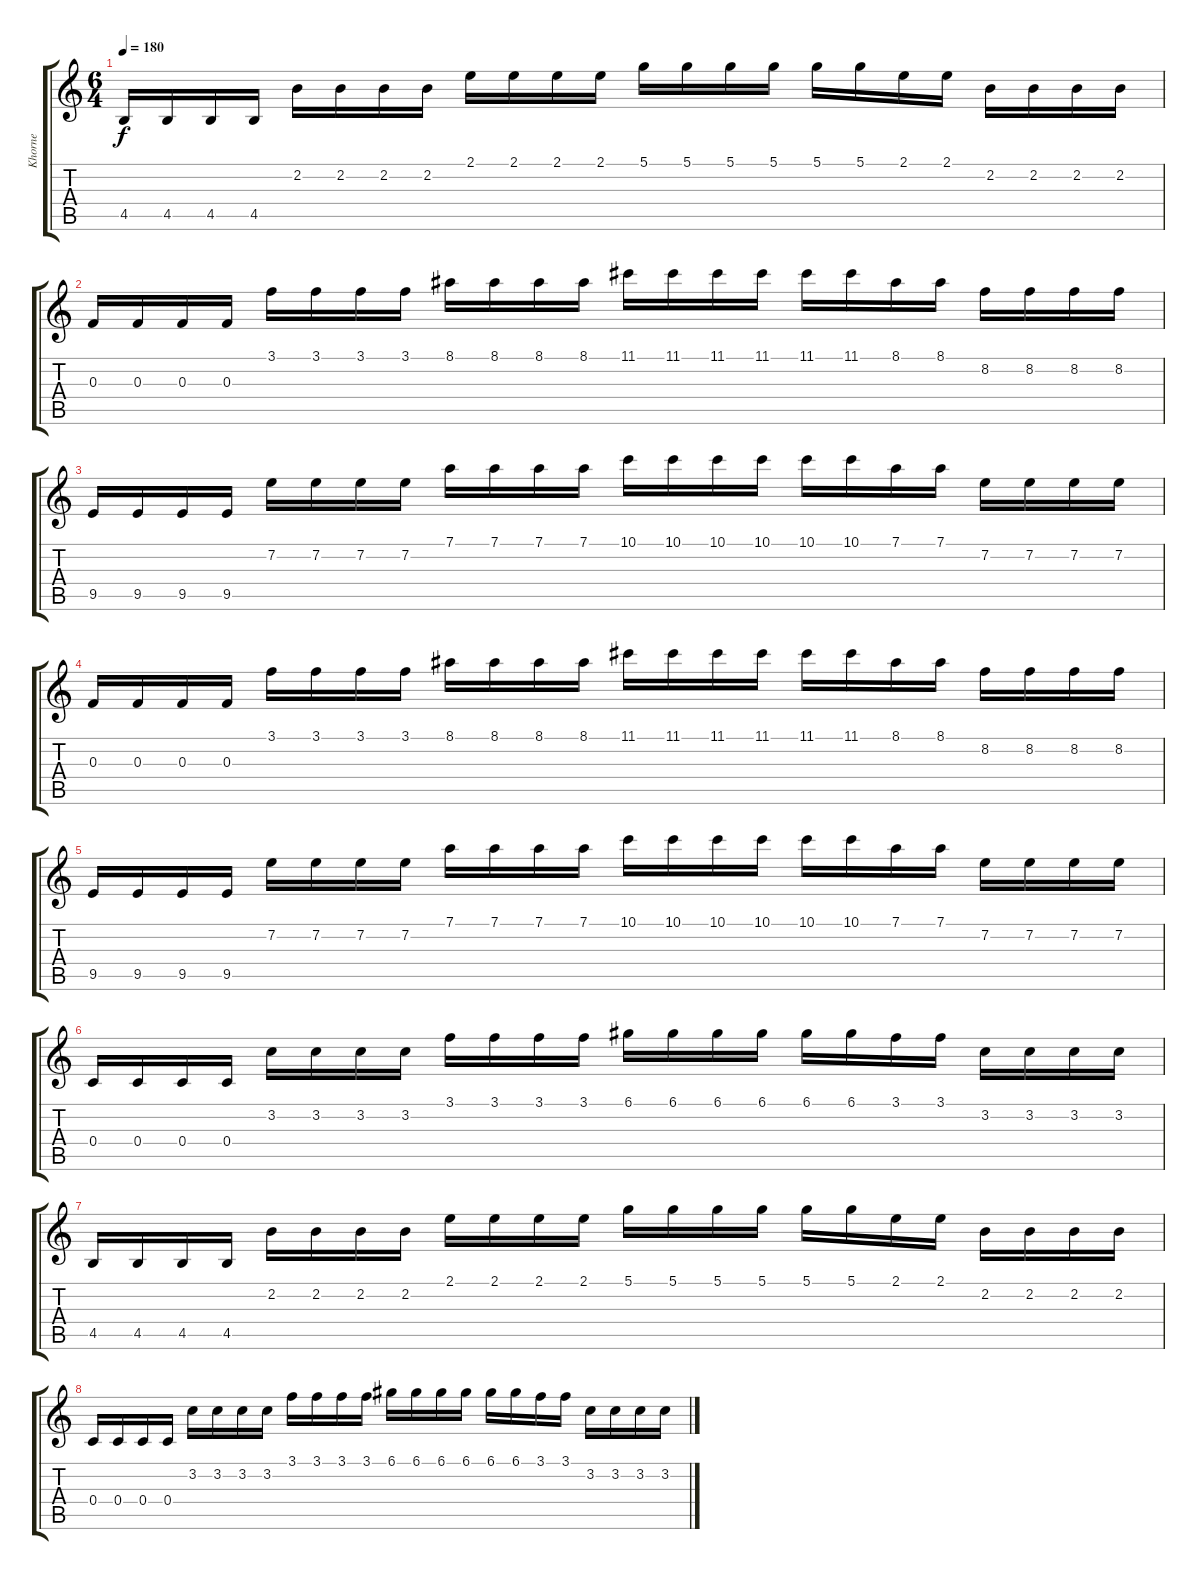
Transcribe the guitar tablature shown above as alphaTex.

\track ("Khorne" "Khorne") {instrument overdrivenguitar}
\staff {score tabs}
\tuning (D4 A3 F3 C3 G2 D2) {hide}
\ts (6 4)
\tempo 180
\clef g2
\ks c
4.5.16{dy f} 4.5.16 4.5.16 4.5.16 2.2.16 2.2.16 2.2.16 2.2.16 2.1.16 2.1.16 2.1.16 2.1.16 5.1.16 5.1.16 5.1.16 5.1.16 5.1.16 5.1.16 2.1.16 2.1.16 2.2.16 2.2.16 2.2.16 2.2.16 |
0.3.16 0.3.16 0.3.16 0.3.16 3.1.16 3.1.16 3.1.16 3.1.16 8.1.16 8.1.16 8.1.16 8.1.16 11.1.16 11.1.16 11.1.16 11.1.16 11.1.16 11.1.16 8.1.16 8.1.16 8.2.16 8.2.16 8.2.16 8.2.16 |
9.5.16 9.5.16 9.5.16 9.5.16 7.2.16 7.2.16 7.2.16 7.2.16 7.1.16 7.1.16 7.1.16 7.1.16 10.1.16 10.1.16 10.1.16 10.1.16 10.1.16 10.1.16 7.1.16 7.1.16 7.2.16 7.2.16 7.2.16 7.2.16 |
0.3.16 0.3.16 0.3.16 0.3.16 3.1.16 3.1.16 3.1.16 3.1.16 8.1.16 8.1.16 8.1.16 8.1.16 11.1.16 11.1.16 11.1.16 11.1.16 11.1.16 11.1.16 8.1.16 8.1.16 8.2.16 8.2.16 8.2.16 8.2.16 |
9.5.16 9.5.16 9.5.16 9.5.16 7.2.16 7.2.16 7.2.16 7.2.16 7.1.16 7.1.16 7.1.16 7.1.16 10.1.16 10.1.16 10.1.16 10.1.16 10.1.16 10.1.16 7.1.16 7.1.16 7.2.16 7.2.16 7.2.16 7.2.16 |
0.4.16 0.4.16 0.4.16 0.4.16 3.2.16 3.2.16 3.2.16 3.2.16 3.1.16 3.1.16 3.1.16 3.1.16 6.1.16 6.1.16 6.1.16 6.1.16 6.1.16 6.1.16 3.1.16 3.1.16 3.2.16 3.2.16 3.2.16 3.2.16 |
4.5.16 4.5.16 4.5.16 4.5.16 2.2.16 2.2.16 2.2.16 2.2.16 2.1.16 2.1.16 2.1.16 2.1.16 5.1.16 5.1.16 5.1.16 5.1.16 5.1.16 5.1.16 2.1.16 2.1.16 2.2.16 2.2.16 2.2.16 2.2.16 |
0.4.16 0.4.16 0.4.16 0.4.16 3.2.16 3.2.16 3.2.16 3.2.16 3.1.16 3.1.16 3.1.16 3.1.16 6.1.16 6.1.16 6.1.16 6.1.16 6.1.16 6.1.16 3.1.16 3.1.16 3.2.16 3.2.16 3.2.16 3.2.16
